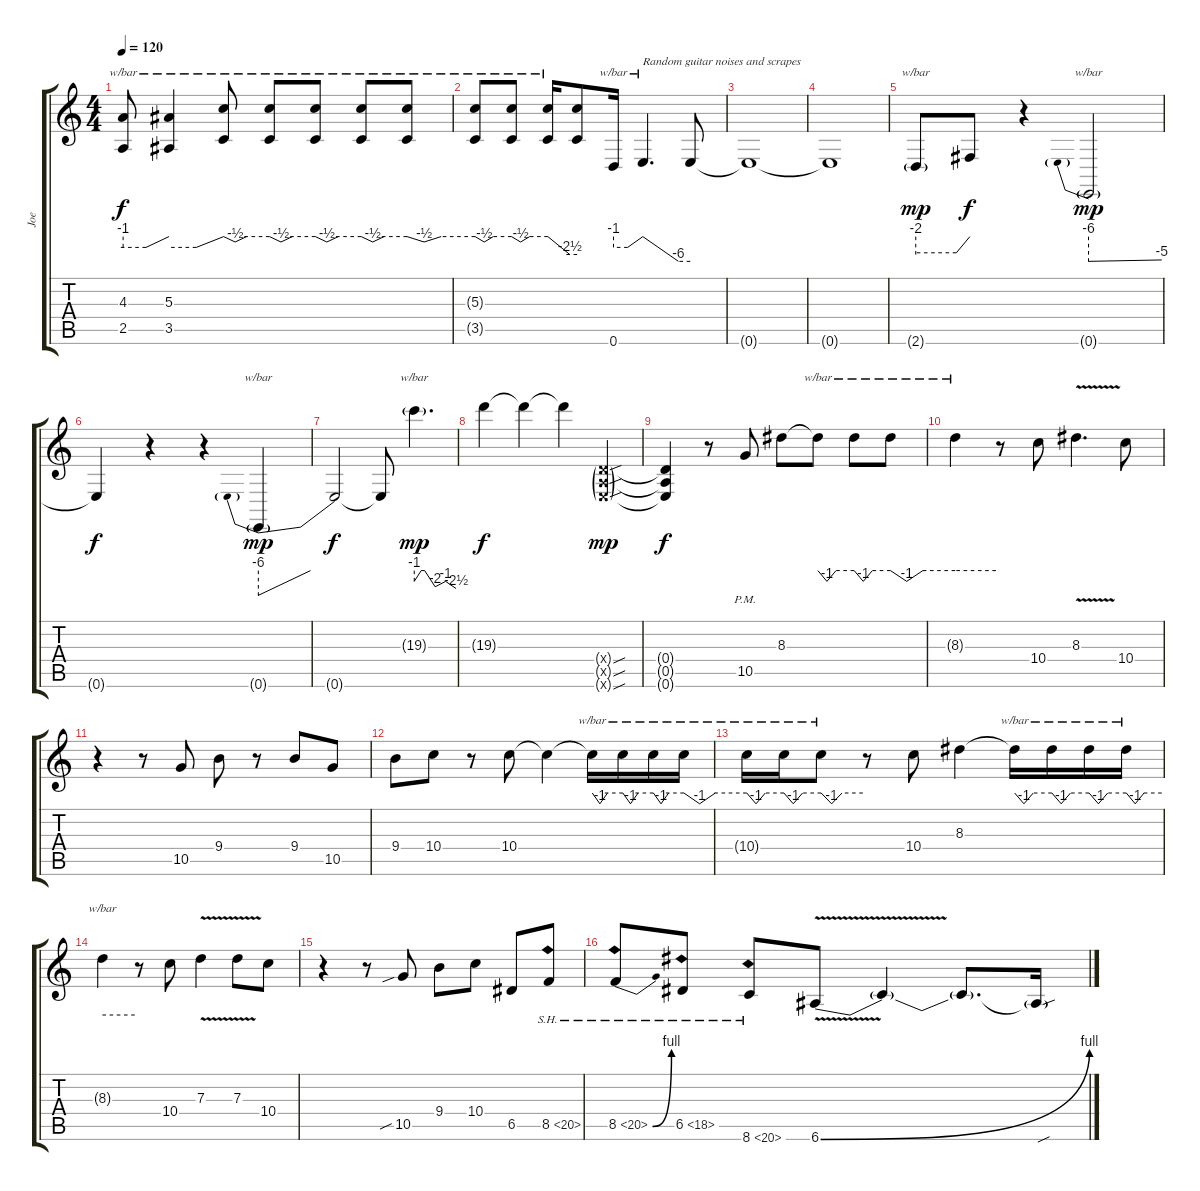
\track ("Joe" "Joe") {instrument overdrivenguitar}
\staff {score tabs}
\tuning (E4 B3 G3 D3 A2 E2) {hide}
\ts (4 4)
\tempo 120
\clef g2
\ks c
(4.3 2.5).8{tbe (custom default 0 -4 30 -4 60 0) dy f} (5.3 3.5).4{tbe (custom default 0 -4 30 -4 60 0)} (5.3{t} 3.5{t}).8{tbe (custom default 0 0 15 -2 30 0 60 0)} (5.3{t} 3.5{t}).8{tbe (custom default 0 0 15 -2 30 0 60 0)} (5.3{t} 3.5{t}).8{tbe (custom default 0 0 15 -2 30 0 60 0)} (5.3{t} 3.5{t}).8{tbe (custom default 0 0 15 -2 30 0 60 0)} (5.3{t} 3.5{t}).8{tbe (custom default 0 0 15 -2 30 0 60 0)} |
(5.3{t} 3.5{t}).8{tbe (custom default 0 0 15 -2 30 0 60 0)} (5.3{t} 3.5{t}).8{tbe (custom default 0 0 15 -2 30 0 60 0)} (5.3{t} 3.5{t}).16{tbe (custom default 0 0 45 -10 60 -10)} (5.3{t} 3.5{t}).8 0.6.16{tbe (custom default 0 -4 29 -4 60 0)} 0.6{t}.4{d tbe (custom default 0 0 45 -24 60 -24) txt "Random guitar noises and scrapes"} 0.6{t}.8 |
0.6{t}.1 |
0.6{t}.1 |
2.6{g}.8{tbe (custom default 0 -8 45 -8 60 0) dy mp} 2.6{t}.8{dy f} r.4 0.6{g}.2{tbe (predivedive default 0 -24 60 -20) dy mp} |
0.6{t}.4{dy f} r.4 r.4 0.6{g}.4{tbe (predivedive default 0 -24 60 0) dy mp} |
0.6{t}.2{dy f} 0.6{t}.8 19.3{g}.4{d tbe (custom default 0 -4 10 0 15 0 30 -8 45 -4 60 -10) dy mp} |
19.3{t}.4{dy f} 19.3{t}.4 19.3{t}.4 (0.4{sou g x} 0.5{sou g x} 0.6{sou g x}).4{dy mp} |
(0.4{t} 0.5{t} 0.6{t}).4{dy f} r.8 10.5{pm}.8 8.3.8 8.3{t}.8{tbe (custom default 0 0 15 -4 30 0 60 0)} 8.3{t}.8{tbe (custom default 0 0 15 -4 30 0 60 0)} 8.3{t}.8{tbe (custom default 0 0 15 -4 30 0 60 0)} |
8.3{t}.4{tbe (hold default 0 0 60 0)} r.8 10.4.8 8.3{v}.4{d} 10.4.8 |
r.4 r.8 10.5.8 9.4.8 r.8 9.4.8 10.5.8 |
9.4.8 10.4.8 r.8 10.4.8 10.4{t}.4 10.4{t}.16{tbe (custom default 0 0 15 -4 30 0 60 0)} 10.4{t}.16{tbe (custom default 0 0 15 -4 30 0 60 0)} 10.4{t}.16{tbe (custom default 0 0 15 -4 30 0 60 0)} 10.4{t}.16{tbe (custom default 0 0 15 -4 30 0 60 0)} |
10.4{t}.16{tbe (custom default 0 0 15 -4 30 0 60 0)} 10.4{t}.16{tbe (custom default 0 0 15 -4 30 0 60 0)} 10.4{t}.8{tbe (custom default 0 0 15 -4 30 0 60 0)} r.8 10.4.8 8.3.4 8.3{t}.16{tbe (custom default 0 0 15 -4 30 0 60 0)} 8.3{t}.16{tbe (custom default 0 0 15 -4 30 0 60 0)} 8.3{t}.16{tbe (custom default 0 0 15 -4 30 0 60 0)} 8.3{t}.16{tbe (custom default 0 0 15 -4 30 0 60 0)} |
8.3{t}.4{tbe (hold default 0 0 60 0)} r.8 10.4.8 7.3{v}.4 7.3{v}.8 10.4.8 |
r.4 r.8 10.5{sib}.8 9.4.8 10.4.8 6.5.8 8.5{sh 12}.8 |
8.5{be (bend 0 0 60 4) sh 12}.8 6.5{sh 12}.8 8.6{sh 12}.8 6.6{be (bend 0 0 60 4) v}.8 6.6{t}.4 6.6{t}.8{d} 6.6{sou t}.16
